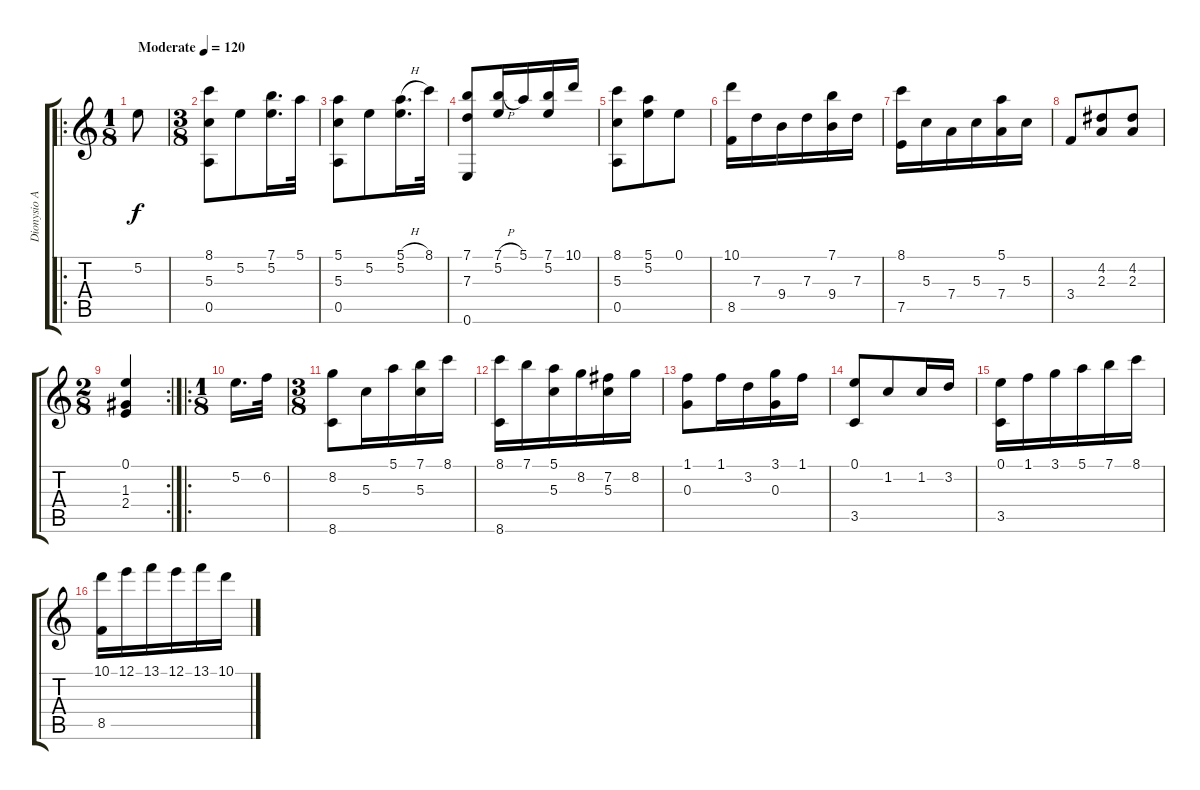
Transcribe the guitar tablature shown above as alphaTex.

\track ("Dionysio Aguado" "Dionysio A") {instrument acousticguitarnylon}
\staff {score tabs}
\tuning (E4 B3 G3 D3 A2 E2) {hide}
\ro
\ts (1 8)
\tempo (120 "Moderate")
\clef g2
\ks c
5.2.8{dy f instrument acousticguitarnylon} |
\ts (3 8)
(8.1 5.3 0.5).8 5.2.8 (7.1 5.2).16{d} 5.1.32 |
(5.1 5.3 0.5).8 5.2.8 (5.1{h} 5.2).16{d} 8.1.32 |
(7.1 7.3 0.6).8 (7.1{h} 5.2).16 5.1.16 (7.1 5.2).16 10.1.16 |
(8.1 5.3 0.5).8 (5.1 5.2).8 0.1.8 |
(10.1 8.5).16 7.3.16 9.4.16 7.3.16 (7.1 9.4).16 7.3.16 |
(8.1 7.5).16 5.3.16 7.4.16 5.3.16 (5.1 7.4).16 5.3.16 |
3.4.8 (4.2 2.3).8 (4.2 2.3).8 |
\rc 2
\ts (2 8)
(0.1 1.3 2.4).4 |
\ro
\ts (1 8)
5.2.16{d} 6.2.32 |
\ts (3 8)
(8.2 8.6).8 5.3.16 5.1.16 (7.1 5.3).16 8.1.16 |
(8.1 8.6).16 7.1.16 (5.1 5.3).16 8.2.16 (7.2 5.3).16 8.2.16 |
(1.1 0.3).8 1.1.16 3.2.16 (3.1 0.3).16 1.1.16 |
(0.1 3.5).8 1.2.8 1.2.16 3.2.16 |
(0.1 3.5).16 1.1.16 3.1.16 5.1.16 7.1.16 8.1.16 |
(10.1 8.5).16 12.1.16 13.1.16 12.1.16 13.1.16 10.1.16
